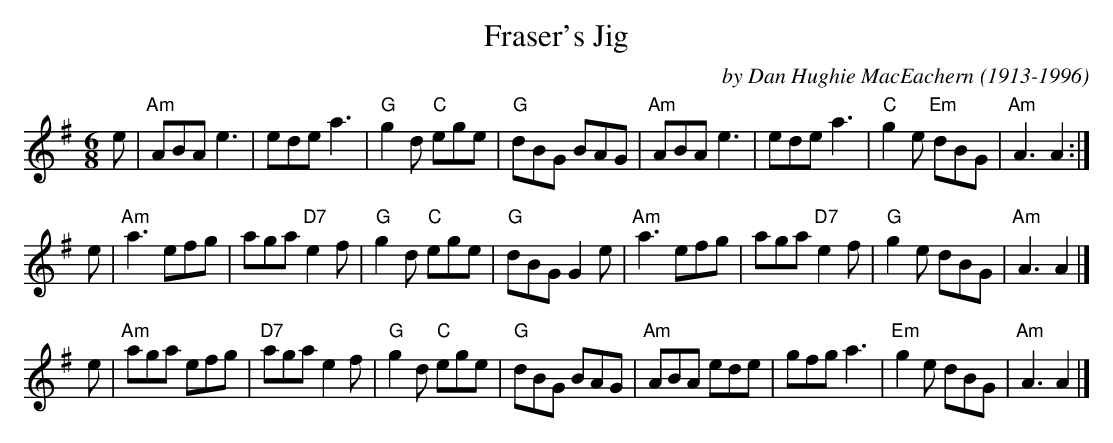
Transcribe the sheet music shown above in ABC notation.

X:1
T: Fraser's Jig
O: by Dan Hughie MacEachern (1913-1996)
M: 6/8
L: 1/8
K: Ador
e \
| "Am"ABA e3 | ede a3 | "G"g2d "C"ege | "G"dBG BAG \
| "Am"ABA e3 | ede a3 | "C"g2e "Em"dBG | "Am"A3 A2 :|
e \
| "Am"a3 efg | aga "D7"e2f | "G"g2d "C"ege | "G"dBG G2 \
e \
| "Am"a3 efg | aga "D7"e2f | "G"g2e    dBG | "Am"A3 A2 |]
e \
| "Am"aga efg | "D7"aga e2f |  "G"g2d "C"ege | "G"dBG BAG \
| "Am"ABA ede |     gfg a3  | "Em"g2e    dBG | "Am"A3 A2 |]
